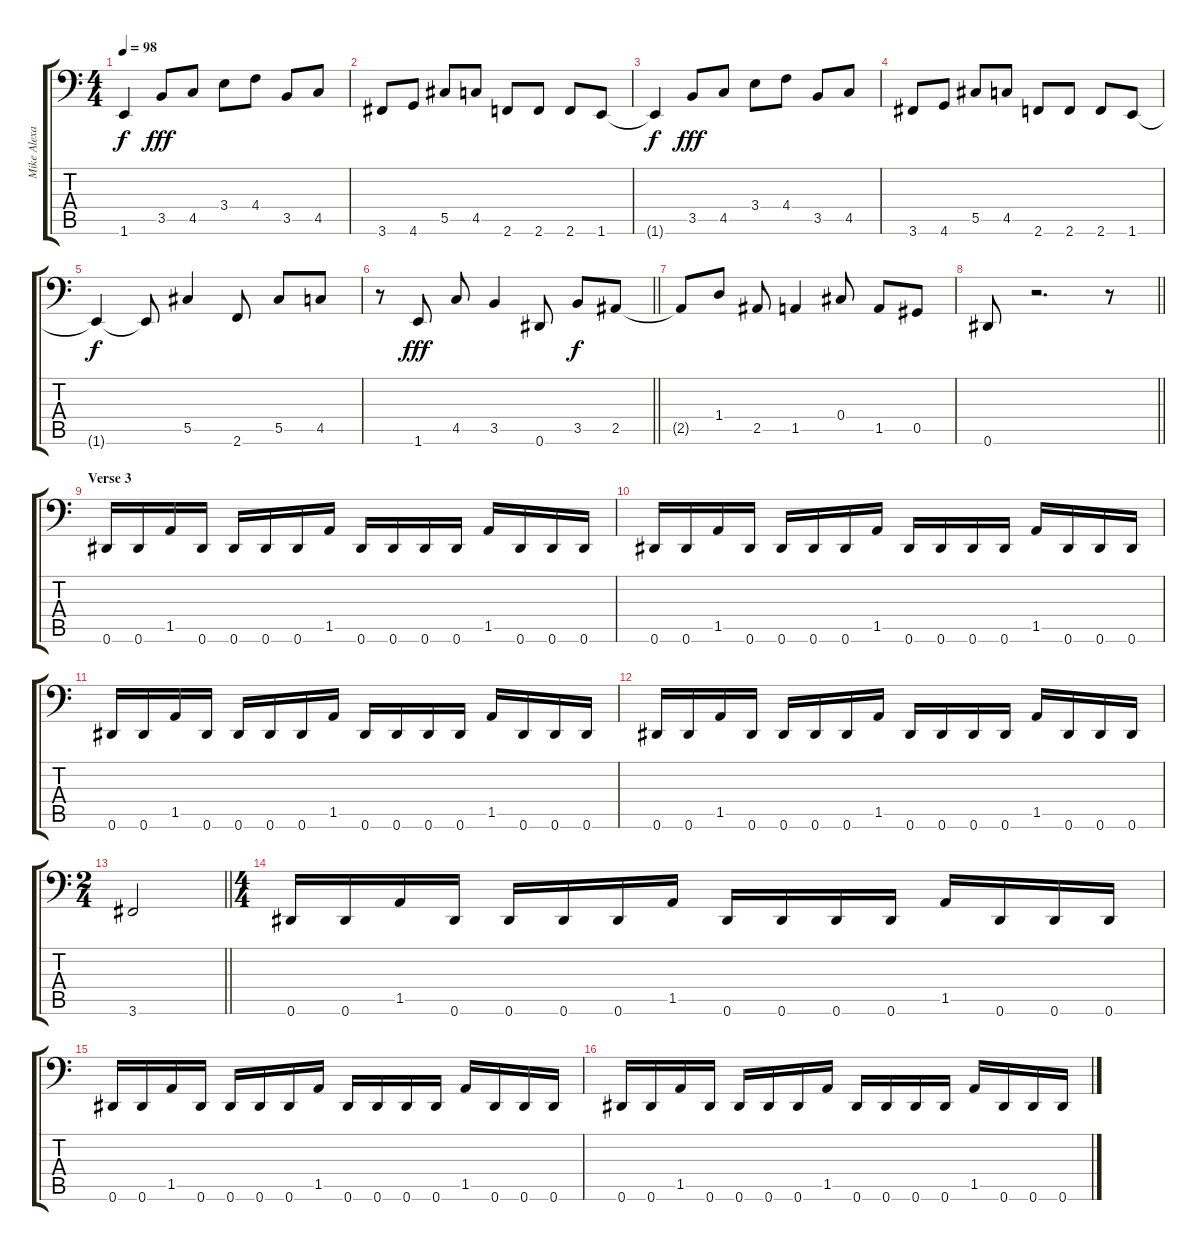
\track ("Mike Alexander" "Mike Alexa") {instrument electricbasspick}
\staff {score tabs}
\tuning (E3 B2 Gb2 Db2 Ab1 Eb1) {hide}
\ts (4 4)
\tempo 98
\clef f4
\ks c
1.6{t}.4{dy f} 3.5.8{dy fff} 4.5.8 3.4.8 4.4.8 3.5.8 4.5.8 |
3.6.8 4.6.8 5.5.8 4.5.8 2.6.8 2.6.8 2.6.8 1.6.8 |
1.6{t}.4{dy f} 3.5.8{dy fff} 4.5.8 3.4.8 4.4.8 3.5.8 4.5.8 |
3.6.8 4.6.8 5.5.8 4.5.8 2.6.8 2.6.8 2.6.8 1.6.8 |
1.6{t}.4{dy f} 1.6{t}.8 5.5.4 2.6.8 5.5.8 4.5.8 |
\barLineRight lightlight
r.8 1.6.8{dy fff} 4.5.8 3.5.4 0.6.8 3.5.8{dy f} 2.5.8 |
2.5{t}.8 1.4.8 2.5.8 1.5.4 0.4.8 1.5.8 0.5.8 |
\barLineRight lightlight
0.6.8 r.2{d} r.8 |
\section ("" "Verse 3")
0.6.16 0.6.16 1.5.16 0.6.16 0.6.16 0.6.16 0.6.16 1.5.16 0.6.16 0.6.16 0.6.16 0.6.16 1.5.16 0.6.16 0.6.16 0.6.16 |
0.6.16 0.6.16 1.5.16 0.6.16 0.6.16 0.6.16 0.6.16 1.5.16 0.6.16 0.6.16 0.6.16 0.6.16 1.5.16 0.6.16 0.6.16 0.6.16 |
0.6.16 0.6.16 1.5.16 0.6.16 0.6.16 0.6.16 0.6.16 1.5.16 0.6.16 0.6.16 0.6.16 0.6.16 1.5.16 0.6.16 0.6.16 0.6.16 |
0.6.16 0.6.16 1.5.16 0.6.16 0.6.16 0.6.16 0.6.16 1.5.16 0.6.16 0.6.16 0.6.16 0.6.16 1.5.16 0.6.16 0.6.16 0.6.16 |
\ts (2 4)
\barLineRight lightlight
3.6.2 |
\ts (4 4)
0.6.16 0.6.16 1.5.16 0.6.16 0.6.16 0.6.16 0.6.16 1.5.16 0.6.16 0.6.16 0.6.16 0.6.16 1.5.16 0.6.16 0.6.16 0.6.16 |
0.6.16 0.6.16 1.5.16 0.6.16 0.6.16 0.6.16 0.6.16 1.5.16 0.6.16 0.6.16 0.6.16 0.6.16 1.5.16 0.6.16 0.6.16 0.6.16 |
0.6.16 0.6.16 1.5.16 0.6.16 0.6.16 0.6.16 0.6.16 1.5.16 0.6.16 0.6.16 0.6.16 0.6.16 1.5.16 0.6.16 0.6.16 0.6.16
